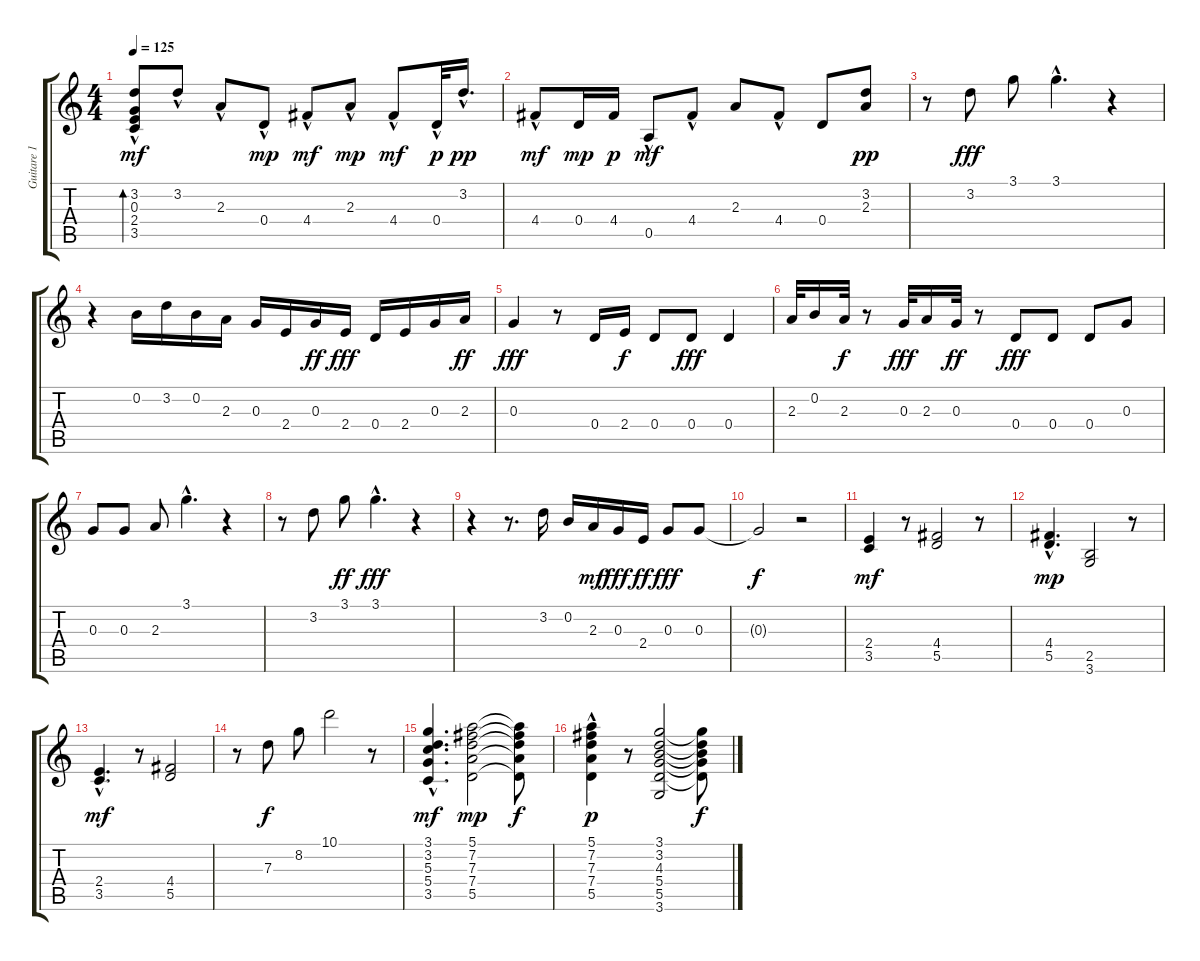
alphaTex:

\track ("Guitare 1" "Guitare 1") {instrument electricguitarclean}
\staff {score tabs}
\tuning (E4 B3 G3 D3 A2 E2) {hide}
\ts (4 4)
\tempo 125
\clef g2
\ks c
(3.2 0.3 2.4 3.5{hac}).8{bd 60 dy mf} 3.2{hac}.8 2.3{hac}.8 0.4{hac}.8{dy mp} 4.4{hac}.8{dy mf} 2.3{hac}.8{dy mp} 4.4{hac}.8{dy mf} 0.4{hac}.32{dy p} 3.2{hac}.16{d dy pp} |
4.4{hac}.8{dy mf} 0.4.16{dy mp} 4.4.16{dy p} 0.5{hac}.8{dy mf} 4.4{hac}.8 2.3.8 4.4{hac}.8 0.4.8 (3.2 2.3).8{dy pp} |
r.8 3.2.8{dy fff} 3.1.8 3.1{hac}.4{d} r.4 |
r.4 0.2.16 3.2.16 0.2.16 2.3.16 0.3.16 2.4.16 0.3.16{dy ff} 2.4.16{dy fff} 0.4.16 2.4.16 0.3.16 2.3.16{dy ff} |
0.3.4{dy fff} r.8 0.4.16 2.4.16{dy f} 0.4.8 0.4.8{dy fff} 0.4.4 |
2.3.32 0.2.16 2.3.32{dy f} r.8 0.3.32{dy fff} 2.3.16 0.3.32{dy ff} r.8 0.4.8{dy fff} 0.4.8 0.4.8 0.3.8 |
0.3.8 0.3.8 2.3.8 3.1{hac}.4{d} r.4 |
r.8 3.2.8 3.1.8{dy ff} 3.1{hac}.4{d dy fff} r.4 |
r.4 r.8{d} 3.2.16 0.2.16 2.3.16{dy mf} 0.3.16{dy fff} 2.4.16{dy ff} 0.3.8{dy fff} 0.3.8 |
0.3{t}.2{dy f} r.2 |
(2.4 3.5).4{dy mf volume 16} r.8 (4.4 5.5).2 r.8 |
(4.4{hac} 5.5{hac}).4{d dy mp} (2.5 3.6).2 r.8 |
(2.4{hac} 3.5{hac}).4{d dy mf} r.8 (4.4 5.5).2 |
r.8 7.3.8{dy f} 8.2.8 10.1.2 r.8 |
(3.1{hac} 3.2{hac} 5.3{hac} 5.4{hac} 3.5{hac}).4{d dy mf} (5.1 7.2 7.3 7.4 5.5).2{dy mp} (5.1{t} 7.2{t} 7.3{t} 7.4{t} 5.5{t}).8{dy f} |
(5.1 7.2{hac} 7.3 7.4 5.5).4{dy p} r.8 (3.1 3.2 4.3 5.4 5.5 3.6).2 (3.1{t} 3.2{t} 4.3{t} 5.4{t} 5.5{t}).8{dy f}
